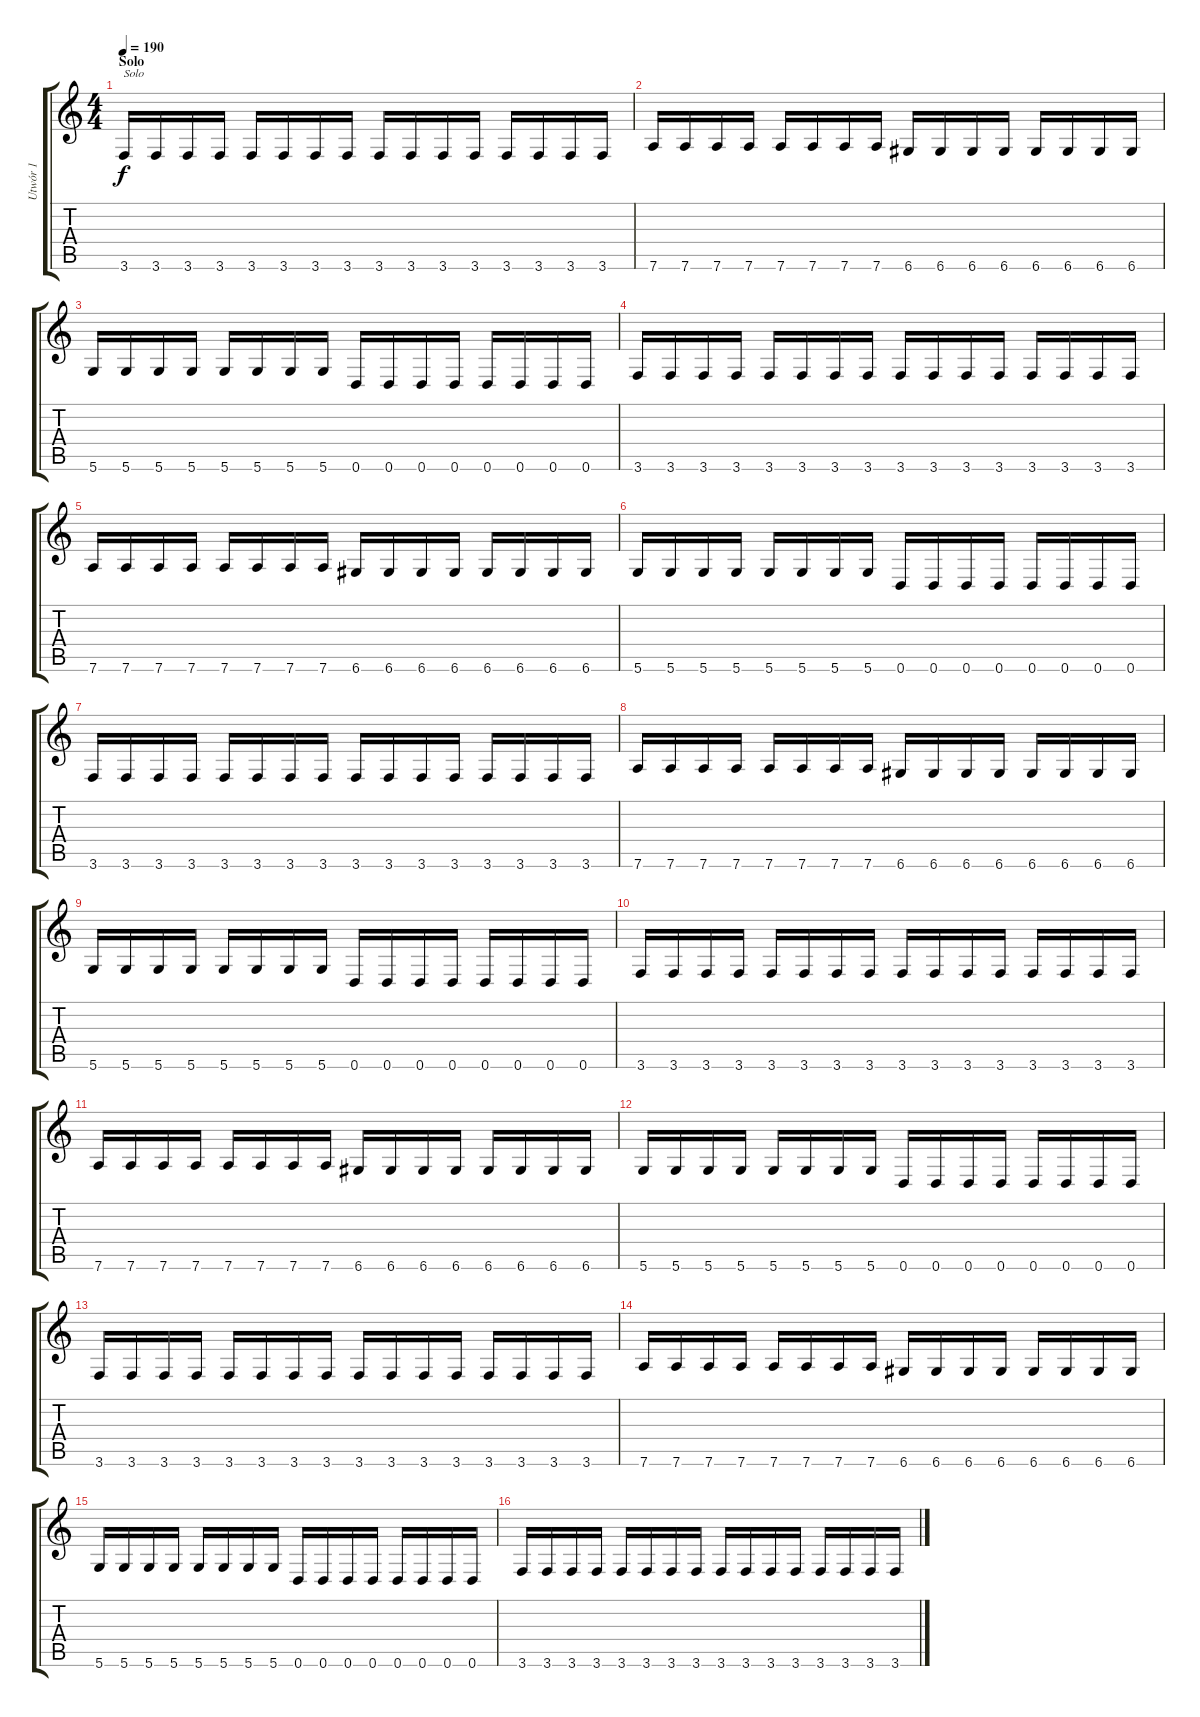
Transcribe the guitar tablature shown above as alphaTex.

\track ("Utwór 1" "Utwór 1") {instrument distortionguitar}
\staff {score tabs}
\tuning (E4 B3 G3 D3 A2 D2) {hide}
\ts (4 4)
\section ("" "Solo")
\tempo 190
\clef g2
\ks c
3.6.16{txt "Solo" dy f} 3.6.16 3.6.16 3.6.16 3.6.16 3.6.16 3.6.16 3.6.16 3.6.16 3.6.16 3.6.16 3.6.16 3.6.16 3.6.16 3.6.16 3.6.16 |
7.6.16 7.6.16 7.6.16 7.6.16 7.6.16 7.6.16 7.6.16 7.6.16 6.6.16 6.6.16 6.6.16 6.6.16 6.6.16 6.6.16 6.6.16 6.6.16 |
5.6.16 5.6.16 5.6.16 5.6.16 5.6.16 5.6.16 5.6.16 5.6.16 0.6.16 0.6.16 0.6.16 0.6.16 0.6.16 0.6.16 0.6.16 0.6.16 |
3.6.16 3.6.16 3.6.16 3.6.16 3.6.16 3.6.16 3.6.16 3.6.16 3.6.16 3.6.16 3.6.16 3.6.16 3.6.16 3.6.16 3.6.16 3.6.16 |
7.6.16 7.6.16 7.6.16 7.6.16 7.6.16 7.6.16 7.6.16 7.6.16 6.6.16 6.6.16 6.6.16 6.6.16 6.6.16 6.6.16 6.6.16 6.6.16 |
5.6.16 5.6.16 5.6.16 5.6.16 5.6.16 5.6.16 5.6.16 5.6.16 0.6.16 0.6.16 0.6.16 0.6.16 0.6.16 0.6.16 0.6.16 0.6.16 |
3.6.16 3.6.16 3.6.16 3.6.16 3.6.16 3.6.16 3.6.16 3.6.16 3.6.16 3.6.16 3.6.16 3.6.16 3.6.16 3.6.16 3.6.16 3.6.16 |
7.6.16 7.6.16 7.6.16 7.6.16 7.6.16 7.6.16 7.6.16 7.6.16 6.6.16 6.6.16 6.6.16 6.6.16 6.6.16 6.6.16 6.6.16 6.6.16 |
5.6.16 5.6.16 5.6.16 5.6.16 5.6.16 5.6.16 5.6.16 5.6.16 0.6.16 0.6.16 0.6.16 0.6.16 0.6.16 0.6.16 0.6.16 0.6.16 |
3.6.16 3.6.16 3.6.16 3.6.16 3.6.16 3.6.16 3.6.16 3.6.16 3.6.16 3.6.16 3.6.16 3.6.16 3.6.16 3.6.16 3.6.16 3.6.16 |
7.6.16 7.6.16 7.6.16 7.6.16 7.6.16 7.6.16 7.6.16 7.6.16 6.6.16 6.6.16 6.6.16 6.6.16 6.6.16 6.6.16 6.6.16 6.6.16 |
5.6.16 5.6.16 5.6.16 5.6.16 5.6.16 5.6.16 5.6.16 5.6.16 0.6.16 0.6.16 0.6.16 0.6.16 0.6.16 0.6.16 0.6.16 0.6.16 |
3.6.16 3.6.16 3.6.16 3.6.16 3.6.16 3.6.16 3.6.16 3.6.16 3.6.16 3.6.16 3.6.16 3.6.16 3.6.16 3.6.16 3.6.16 3.6.16 |
7.6.16 7.6.16 7.6.16 7.6.16 7.6.16 7.6.16 7.6.16 7.6.16 6.6.16 6.6.16 6.6.16 6.6.16 6.6.16 6.6.16 6.6.16 6.6.16 |
5.6.16 5.6.16 5.6.16 5.6.16 5.6.16 5.6.16 5.6.16 5.6.16 0.6.16 0.6.16 0.6.16 0.6.16 0.6.16 0.6.16 0.6.16 0.6.16 |
3.6.16 3.6.16 3.6.16 3.6.16 3.6.16 3.6.16 3.6.16 3.6.16 3.6.16 3.6.16 3.6.16 3.6.16 3.6.16 3.6.16 3.6.16 3.6.16
